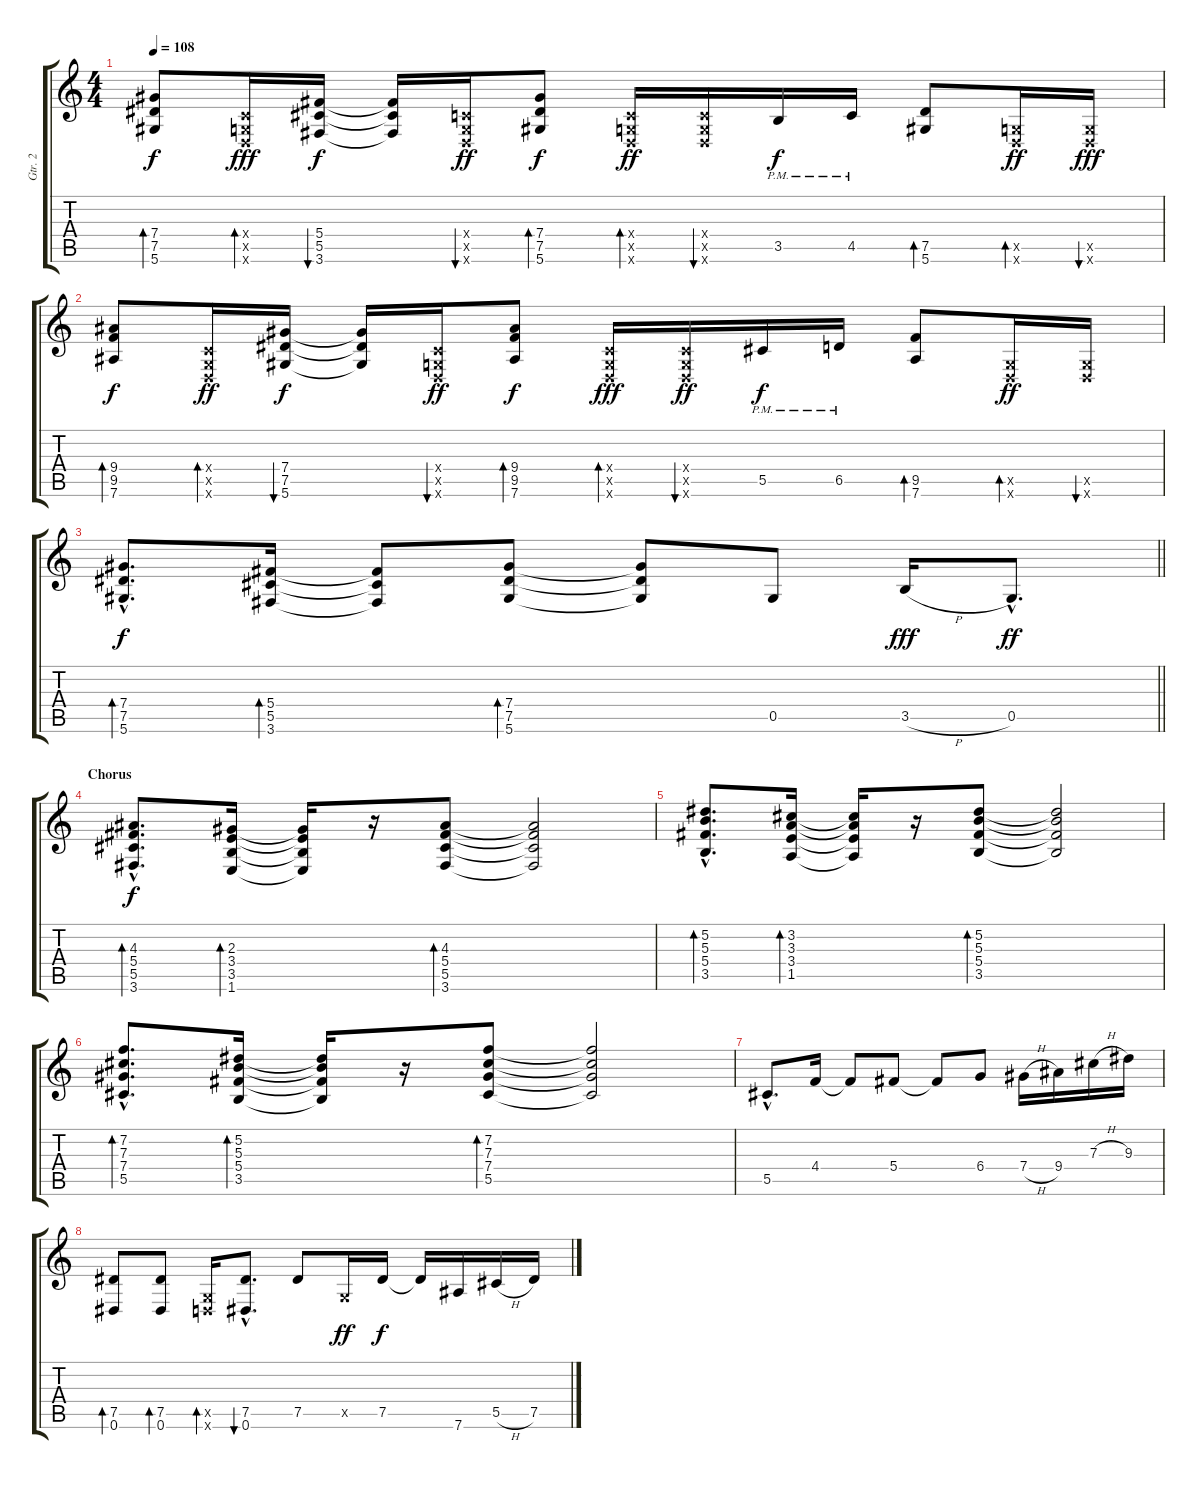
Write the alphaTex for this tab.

\track ("Gtr. 2" "Gtr. 2") {instrument distortionguitar}
\staff {score tabs}
\tuning (Eb4 Bb3 Gb3 Db3 Ab2 Eb2) {hide}
\ts (4 4)
\tempo 108
\clef g2
\ks c
(7.4 7.5 5.6).8{bd 60 dy f} (-1.4{x} -1.5{x} -1.6{x}).16{bd 60 dy fff} (5.4 5.5 3.6).16{bu 60 dy f} (5.4{t} 5.5{t} 3.6{t}).16 (-1.4{x} -1.5{x} -1.6{x}).16{bu 60 dy ff} (7.4 7.5 5.6).8{bd 60 dy f} (-1.4{x} -1.5{x} -1.6{x}).16{bd 60 dy ff} (-1.4{x} -1.5{x} -1.6{x}).16{bu 60} 3.5{pm}.16{dy f} 4.5{pm}.16 (7.5 5.6).8{bd 60} (-1.5{x} -1.6{x}).16{bd 60 dy ff} (-1.5{x} -1.6{x}).16{bu 60 dy fff} |
(9.4 9.5 7.6).8{bd 60 dy f} (-1.4{x} -1.5{x} -1.6{x}).16{bd 60 dy ff} (7.4 7.5 5.6).16{bu 60 dy f} (7.4{t} 7.5{t} 5.6{t}).16 (-1.4{x} -1.5{x} -1.6{x}).16{bu 60 dy ff} (9.4 9.5 7.6).8{bd 60 dy f} (-1.4{x} -1.5{x} -1.6{x}).16{bd 60 dy fff} (-1.4{x} -1.5{x} -1.6{x}).16{bu 60 dy ff} 5.5{pm}.16{dy f} 6.5{pm}.16 (9.5 7.6).8{bd 60} (-1.5{x} -1.6{x}).16{bd 60 dy ff} (-1.5{x} -1.6{x}).16{bu 60} |
\barLineRight lightlight
(7.4{hac} 7.5{hac} 5.6{hac}).8{d bd 60 dy f} (5.4 5.5 3.6).16{bd 60} (5.4{t} 5.5{t} 3.6{t}).8 (7.4 7.5 5.6).8{bd 60} (7.4{t} 7.5{t} 5.6{t}).8 0.5.8 3.5{h}.16{dy fff} 0.5{hac}.8{d dy ff} |
\section ("" "Chorus")
(4.3{hac} 5.4{hac} 5.5{hac} 3.6{hac}).8{d bd 60 dy f} (2.3 3.4 3.5 1.6).16{bd 60} (2.3{t} 3.4{t} 3.5{t} 1.6{t}).16 r.16 (4.3 5.4 5.5 3.6).8{bd 60} (4.3{t} 5.4{t} 5.5{t} 3.6{t}).2 |
(5.2{hac} 5.3{hac} 5.4{hac} 3.5{hac}).8{d bd 60} (3.2 3.3 3.4 1.5).16{bd 60} (3.2{t} 3.3{t} 3.4{t} 1.5{t}).16 r.16 (5.2 5.3 5.4 3.5).8{bd 60} (5.2{t} 5.3{t} 5.4{t} 3.5{t}).2 |
(7.2{hac} 7.3{hac} 7.4{hac} 5.5{hac}).8{d bd 60} (5.2 5.3 5.4 3.5).16{bd 60} (5.2{t} 5.3{t} 5.4{t} 3.5{t}).16 r.16 (7.2 7.3 7.4 5.5).8{bd 60} (7.2{t} 7.3{t} 7.4{t} 5.5{t}).2 |
5.5{hac}.8{d} 4.4.16 4.4{t}.8 5.4.8 5.4{t}.8 6.4.8 7.4{h}.16 9.4.16 7.3{h}.16 9.3.16 |
(7.5 0.6).8{bd 60} (7.5 0.6).8{bd 60} (-1.5{x} -1.6{x}).16{bd 60} (7.5{hac} 0.6{hac}).8{d bu 60} 7.5.8 -1.5{x}.16{dy ff} 7.5.16{dy f} 7.5{t}.16 7.6.16 5.5{h}.16 7.5.16
